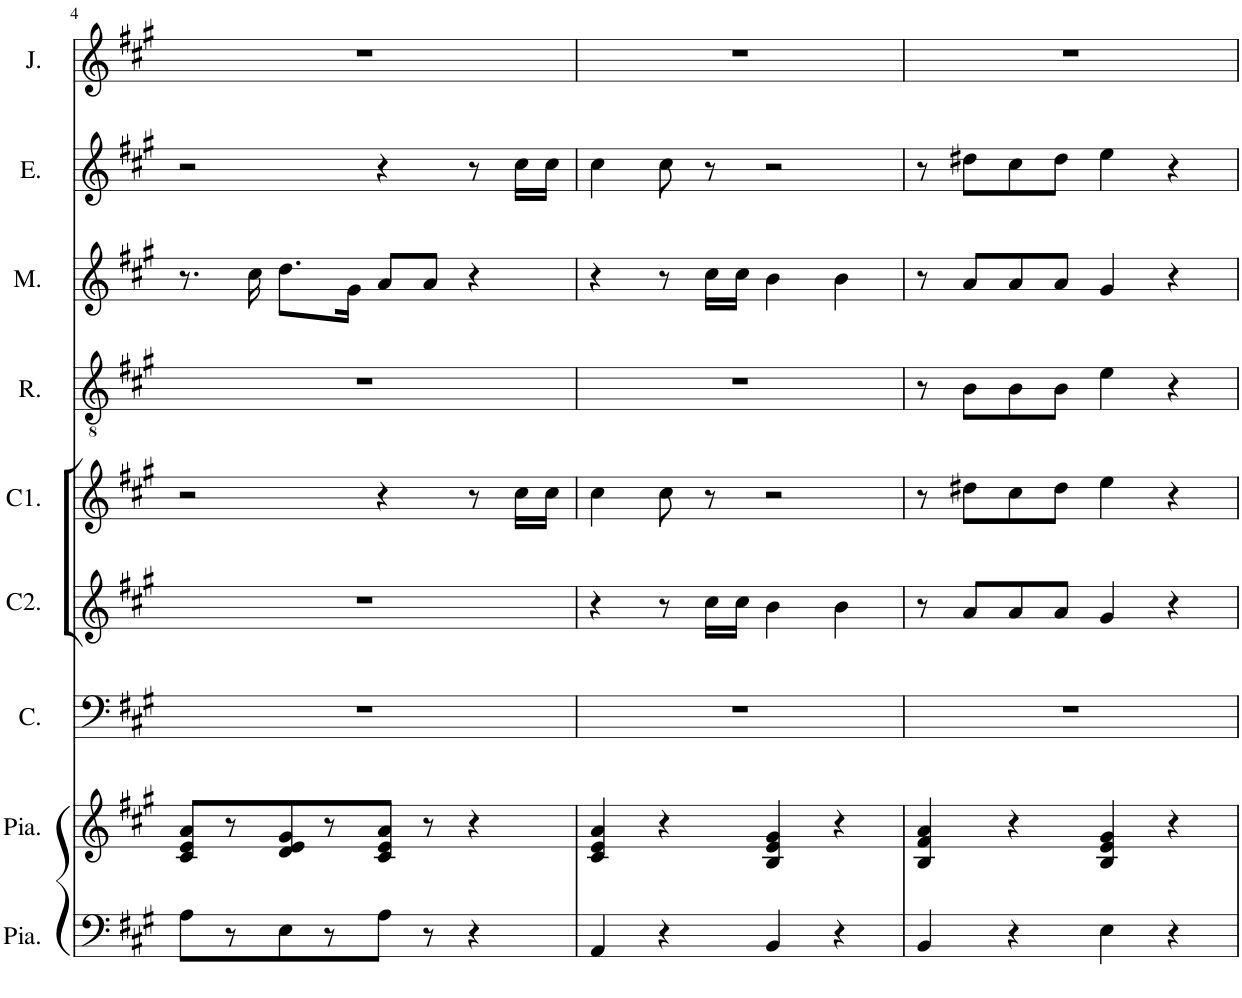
**kern	**kern	**kern	**kern	**kern	**kern	**kern	**kern	**kern
*part9	*part8	*part7	*part6	*part5	*part4	*part3	*part2	*part1
*staff9	*staff8	*staff7	*staff6	*staff5	*staff4	*staff3	*staff2	*staff1
*I"Piano	*I"Piano	*I"commissionnaire	*I"Choeur2	*I"Choeur1	*I"Raphaël	*I"Mariette	*I"Emma	*I"Jeanne
*I'Pia.	*I'Pia.	*I'C.	*I'C2.	*I'C1.	*I'R.	*I'M.	*I'E.	*I'J.
!!LO:PB:g=z
*clefF4	*clefG2	*clefF4	*clefG2	*clefG2	*clefGv2	*clefG2	*clefG2	*clefG2
*	*	*Trd12c21	*	*	*Trd1c2	*Trd4c7	*Trd1c2	*
*k[f#c#g#]	*k[f#c#g#]	*k[f#c#g#]	*k[f#c#g#]	*k[f#c#g#]	*k[f#c#g#]	*k[f#c#g#]	*k[f#c#g#]	*k[f#c#g#]
*M4/4	*M4/4	*M4/4	*M4/4	*M4/4	*M4/4	*M4/4	*M4/4	*M4/4
*met(c)	*met(c)	*met(c)	*met(c)	*met(c)	*met(c)	*met(c)	*met(c)	*met(c)
=4	=4	=4	=4	=4	=4	=4	=4	=4
8A\L	8c#/ 8e/ 8a/L	1r	1r	2r	1r	8.r	2r	1r
8r	8r	.	.	.	.	.	.	.
.	.	.	.	.	.	16cc#\	.	.
8E\	8d/ 8e/ 8g#/	.	.	.	.	8.dd\L	.	.
8r	8r	.	.	.	.	.	.	.
.	.	.	.	.	.	16g#\Jk	.	.
8A\J	8c#/ 8e/ 8a/J	.	.	4r	.	8a/L	4r	.
8r	8r	.	.	.	.	8a/J	.	.
4r	4r	.	.	8r	.	4r	8r	.
.	.	.	.	16cc#\LL	.	.	16cc#\LL	.
.	.	.	.	16cc#\JJ	.	.	16cc#\JJ	.
=5	=5	=5	=5	=5	=5	=5	=5	=5
4AA/	4c#/ 4e/ 4a/	1r	4r	4cc#\	1r	4r	4cc#\	1r
4r	4r	.	8r	8cc#\	.	8r	8cc#\	.
.	.	.	16cc#\LL	8r	.	16cc#\LL	8r	.
.	.	.	16cc#\JJ	.	.	16cc#\JJ	.	.
4BB/	4B/ 4e/ 4g#/	.	4b\	2r	.	4b\	2r	.
4r	4r	.	4b\	.	.	4b\	.	.
=6	=6	=6	=6	=6	=6	=6	=6	=6
4BB/	4B/ 4f#/ 4a/	1r	8r	8r	8r	8r	8r	1r
.	.	.	8a/L	8dd#X\L	8B\L	8a/L	8dd#X\L	.
4r	4r	.	8a/	8cc#\	8B\	8a/	8cc#\	.
.	.	.	8a/J	8dd#\J	8B\J	8a/J	8dd#\J	.
4E\	4B/ 4e/ 4g#/	.	4g#/	4ee\	4e\	4g#/	4ee\	.
4r	4r	.	4r	4r	4r	4r	4r	.
=	=	=	=	=	=	=	=	=
*-	*-	*-	*-	*-	*-	*-	*-	*-
